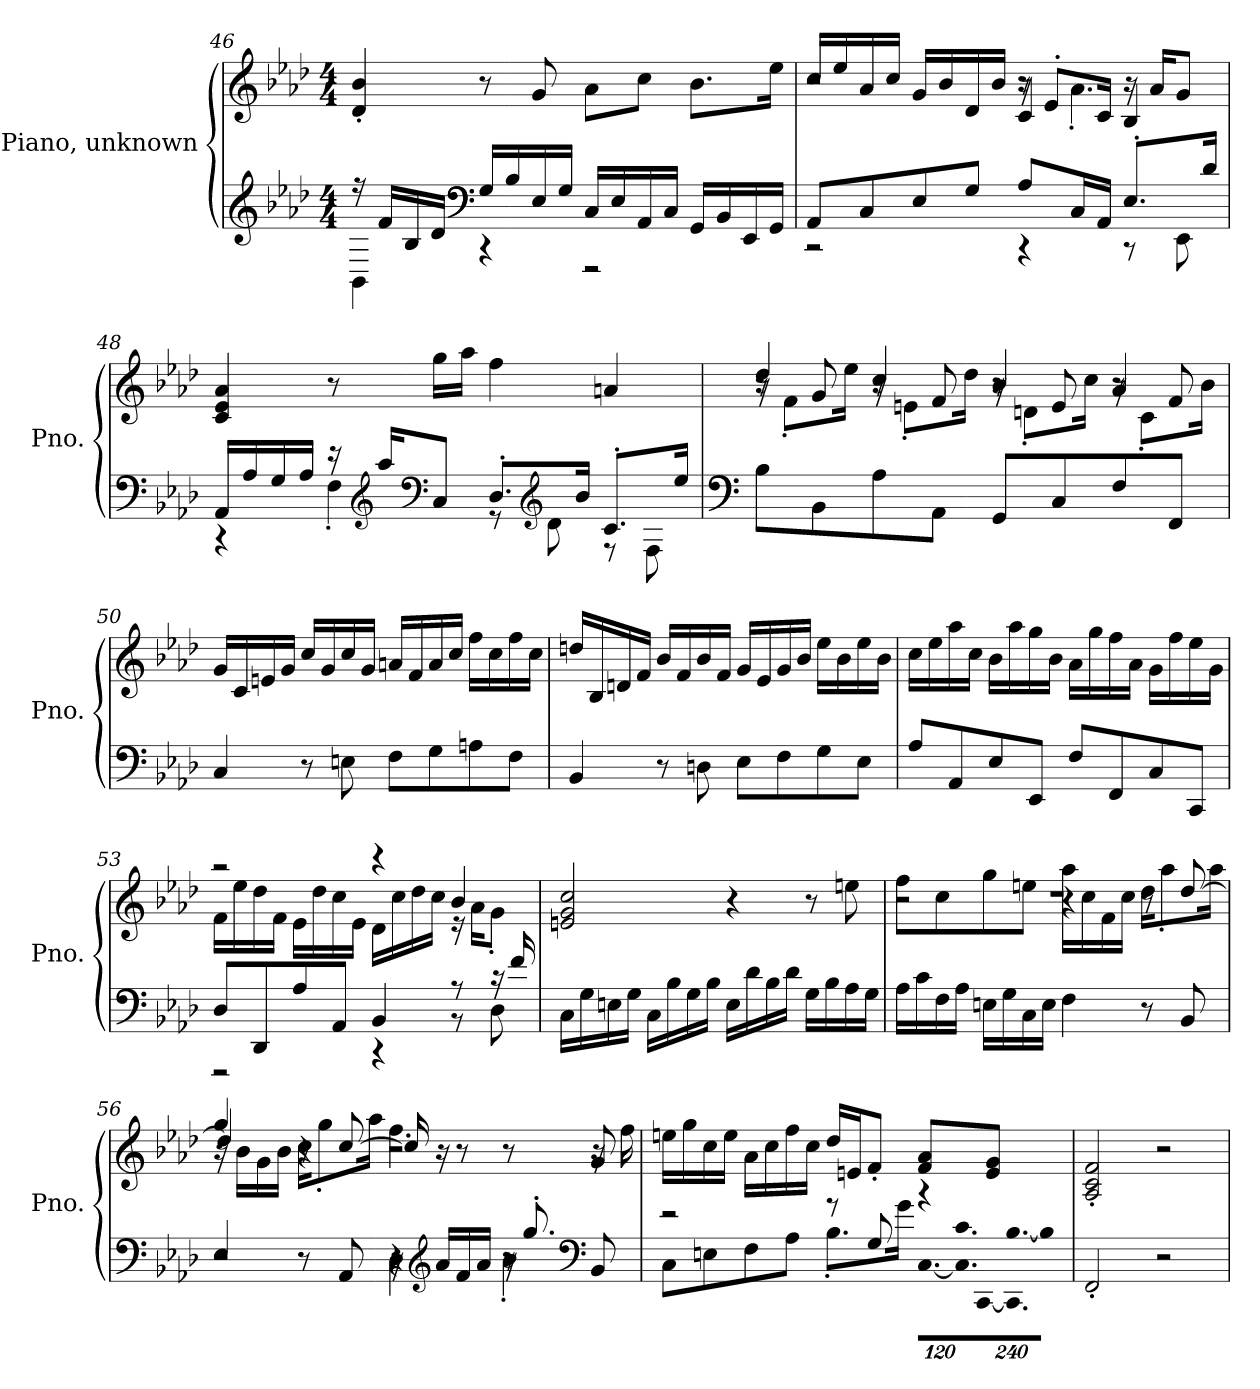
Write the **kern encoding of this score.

**kern	**kern
*part1	*part1
*staff2	*staff1
*I"Piano, unknown	*
*I'Pno.	*
*clefG2	*clefG2
*k[b-e-a-d-]	*k[b-e-a-d-]
*M4/4	*M4/4
=46	=46
*^	*
16r	4BB-\	4d-/' 4b-/'
16f/LL	.	.
16B-/	.	.
16d-/JJ	.	.
*clefF4	*	*
16G/LL	4r	8r
16B-/	.	.
16E-/	.	8g/
16G/JJ	.	.
16C/LL	2r	8a-\L
16E-/	.	.
16AA-/	.	8cc\J
16C/JJ	.	.
16GG/LL	.	8.b-\L
16BB-/	.	.
16EE-/	.	.
16GG/JJ	.	16ee-\Jk
!!LO:LB:g=z
=47	=47	=47
*	*	*^
*	*	*	*^
8AA-/L	2r	16cc/LL	2r	2r
.	.	16ee-/	.	.
8C/	.	16a-/	.	.
.	.	16cc/JJ	.	.
8E-/	.	16g/LL	.	.
.	.	16b-/	.	.
8G/J	.	16d-/	.	.
.	.	16b-/JJ	.	.
8A-/L	4r	16r	8r	4c/
.	.	8e-'/L	.	.
16C/L	.	.	4.a-'\	.
16AA-/JJ	.	16c/Jk	.	.
8.E-'/L	8r	16r	.	4B-/
.	.	16a-/KL	.	.
.	8EE-\	8g/J	.	.
16d-/Jk	.	.	.	.
*	*	*v	*v	*v
=48	=48	=48
16AA-/LL	4r	4c/ 4e-/ 4a-/
16A-/	.	.
16G/	.	.
16A-/JJ	.	.
16r	4F'\	8r
*clefG2	*	*
16aa-/KL	.	.
*clefF4	*	*
8C/J	.	16gg\LL
.	.	16aa-\JJ
8.D-'/L	8r	4ff\
*clefG2	*	*
.	8d-\	.
16b-/Jk	.	.
8.c'/L	8r	4an/
.	8F\	.
16ee-/Jk	.	.
*v	*v	*
!!LO:PB:g=z
=49	=49
*clefF4	*
*	*^
*	*	*^
8B-\L	4dd-/	16r	8r
.	.	8f'\L	.
8BB-\	.	.	8g/
.	.	16ee-\Jk	.
8A-\	4cc/	16r	8r
.	.	8en'\L	.
8AA-\J	.	.	8f/
.	.	16dd-\Jk	.
8GG/L	4b-/	16r	8r
.	.	8dn'\L	.
8C/	.	.	8e/
.	.	16cc\Jk	.
8F/	4a-/	16r	8r
.	.	8c'\L	.
8FF/J	.	.	8f/
.	.	16b-\Jk	.
*	*v	*v	*v
=50	=50
4C/	16g/LL
.	16c/
.	16en/
.	16g/JJ
8r	16cc/LL
.	16g/
8En\	16cc/
.	16g/JJ
8F\L	16an/LL
.	16f/
8G\	16a/
.	16cc/JJ
8An\	16ff\LL
.	16cc\
8F\J	16ff\
.	16cc\JJ
!!LO:LB:g=z
=51	=51
4BB-/	16ddn/LL
.	16B-/
.	16dn/
.	16f/JJ
8r	16b-/LL
.	16f/
8Dn\	16b-/
.	16f/JJ
8E-\L	16g/LL
.	16e-/
8F\	16g/
.	16b-/JJ
8G\	16ee-\LL
.	16b-\
8E-\J	16ee-\
.	16b-\JJ
=52	=52
8A-/L	16cc\LL
.	16ee-\
8AA-/	16aa-\
.	16cc\JJ
8E-/	16b-\LL
.	16aa-\
8EE-/J	16gg\
.	16b-\JJ
8F/L	16a-\LL
.	16gg\
8FF/	16ff\
.	16a-\JJ
8C/	16g\LL
.	16ff\
8CC/J	16ee-\
.	16g\JJ
!!LO:LB:g=z
=53	=53
*^	*^
8D-/L	2r	2r	16f\LL
.	.	.	16ee-\
8DD-/	.	.	16dd-\
.	.	.	16f\JJ
8A-/	.	.	16e-\LL
.	.	.	16dd-\
8AA-/J	.	.	16cc\
.	.	.	16e-\JJ
4BB-/	4r	4r	16d-\LL
.	.	.	16cc\
.	.	.	16dd-\
.	.	.	16cc\JJ
8r	8r	4b-/	16r
.	.	.	16a-\KL
16r	8D-\	.	8g'\J
16f/	.	.	.
*v	*v	*	*
*	*v	*v
=54	=54
16C\LL	2en/ 2g/ 2cc/
16G\	.
16En\	.
16G\JJ	.
16C\LL	.
16B-\	.
16G\	.
16B-\JJ	.
16E\LL	4r
16d-\	.
16B-\	.
16d-\JJ	.
16G\LL	8r
16B-\	.
16A-\	8een\
16G\JJ	.
!!LO:LB:g=z
=55	=55
*	*^
*	*	*^
16A-\LL	1r	8ff\L	2r
16c\	.	.	.
16F\	.	8cc\	.
16A-\JJ	.	.	.
16En\LL	.	8gg\	.
16G\	.	.	.
16C\	.	8een\J	.
16E\JJ	.	.	.
4F\	.	16aa-\LL	4r
.	.	16cc\	.
.	.	16f\	.
.	.	16cc\JJ	.
8r	.	16dd-\KL	8r
.	.	8aa-'\	.
8BB-/	.	.	[8dd-/
.	.	16aa-\Jk	.
=56	=56	=56	=56
*^	*	*	*
*	*^	*	*	*
2r	2r	4E-/	4gg/	16r	4dd-/]
.	.	.	.	16b-\LL	.
.	.	.	.	16g\	.
.	.	.	.	16b-\JJ	.
.	.	8r	4r	16cc\KL	8r
.	.	.	.	8gg'\	.
.	.	8AA-/	.	.	[8cc/
.	.	.	.	16aa-\Jk	.
4r	4D-\	16r	2r	4.ff\	16cc/]
*clefG2	*	*	*	*	*
.	.	16a-/LL	.	.	16r
.	.	16f/	.	.	8r
.	.	16a-/JJ	.	.	.
16r	4b-'\	8r	.	.	8r
8.gg'/	.	.	.	.	.
*clefF4	*	*	*	*	*
.	.	8BB-/	.	16r	8g/
.	.	.	.	16ff\	.
*	*v	*v	*	*	*
*	*	*v	*v	*v
!!LO:LB:g=z
=57	=57	=57
2r	8C\L	16een\LL
.	.	16gg\
.	8En\	16cc\
.	.	16ee\JJ
.	8F\	16a-\LL
.	.	16cc\
.	8A-\J	16ff\
.	.	16cc\JJ
8r	8.B-'\L	16dd-/LL
.	.	16en/J
8G/	.	8f'/J
.	16g\Jk	.
*	*Xbrackettup	*
!	!LO:N:vis=32.	!
4r	[1920%103C\LLL	8f/ 8a-/L
!	!LO:N:vis=32.	!
.	1920%103C\] 1920%103c\J	.
!	!LO:N:vis=16	!
.	[1920%137CC\	.
.	.	8e/ 8g/J
!	!LO:N:vis=32.	!
.	1920%103CC\] [1920%103B-\L	.
!	!LO:N:vis=64	!
.	960%17B-\JJJk]	.
*v	*v	*
=58	=58
2FF'/	2A-/' 2c/' 2f/'
2r	2r
=	=
*-	*-
